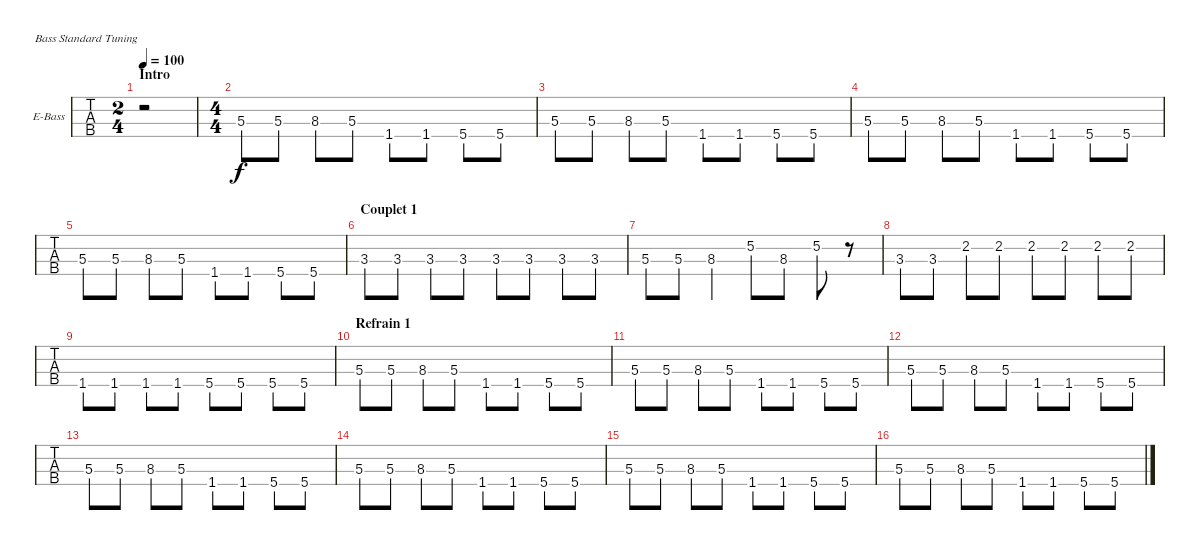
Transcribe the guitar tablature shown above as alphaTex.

\bracketExtendMode groupsimilarinstruments
\firstSystemTrackNameOrientation horizontal
\otherSystemsTrackNameOrientation horizontal
\track ("Basse" "E-Bass") {instrument electricbassfinger}
\staff {tabs}
\tuning (G2 D2 A1 E1)
\ts (2 4)
\section ("" "Intro")
\tempo 100
\clef f4
\ks c
r.2{dy f instrument electricbassfinger} |
\ts (4 4)
5.3.8 5.3.8 8.3.8 5.3.8 1.4.8 1.4.8 5.4.8 5.4.8 |
5.3.8 5.3.8 8.3.8 5.3.8 1.4.8 1.4.8 5.4.8 5.4.8 |
5.3.8 5.3.8 8.3.8 5.3.8 1.4.8 1.4.8 5.4.8 5.4.8 |
5.3.8 5.3.8 8.3.8 5.3.8 1.4.8 1.4.8 5.4.8 5.4.8 |
\section ("" "Couplet 1")
3.3.8 3.3.8 3.3.8 3.3.8 3.3.8 3.3.8 3.3.8 3.3.8 |
5.3.8 5.3.8 8.3.4 5.2.8 8.3.8 5.2.8 r.8 |
3.3.8 3.3.8 2.2.8 2.2.8 2.2.8 2.2.8 2.2.8 2.2.8 |
1.4.8 1.4.8 1.4.8 1.4.8 5.4.8 5.4.8 5.4.8 5.4.8 |
\section ("" "Refrain 1")
5.3.8 5.3.8 8.3.8 5.3.8 1.4.8 1.4.8 5.4.8 5.4.8 |
5.3.8 5.3.8 8.3.8 5.3.8 1.4.8 1.4.8 5.4.8 5.4.8 |
5.3.8 5.3.8 8.3.8 5.3.8 1.4.8 1.4.8 5.4.8 5.4.8 |
5.3.8 5.3.8 8.3.8 5.3.8 1.4.8 1.4.8 5.4.8 5.4.8 |
5.3.8 5.3.8 8.3.8 5.3.8 1.4.8 1.4.8 5.4.8 5.4.8 |
5.3.8 5.3.8 8.3.8 5.3.8 1.4.8 1.4.8 5.4.8 5.4.8 |
5.3.8 5.3.8 8.3.8 5.3.8 1.4.8 1.4.8 5.4.8 5.4.8
